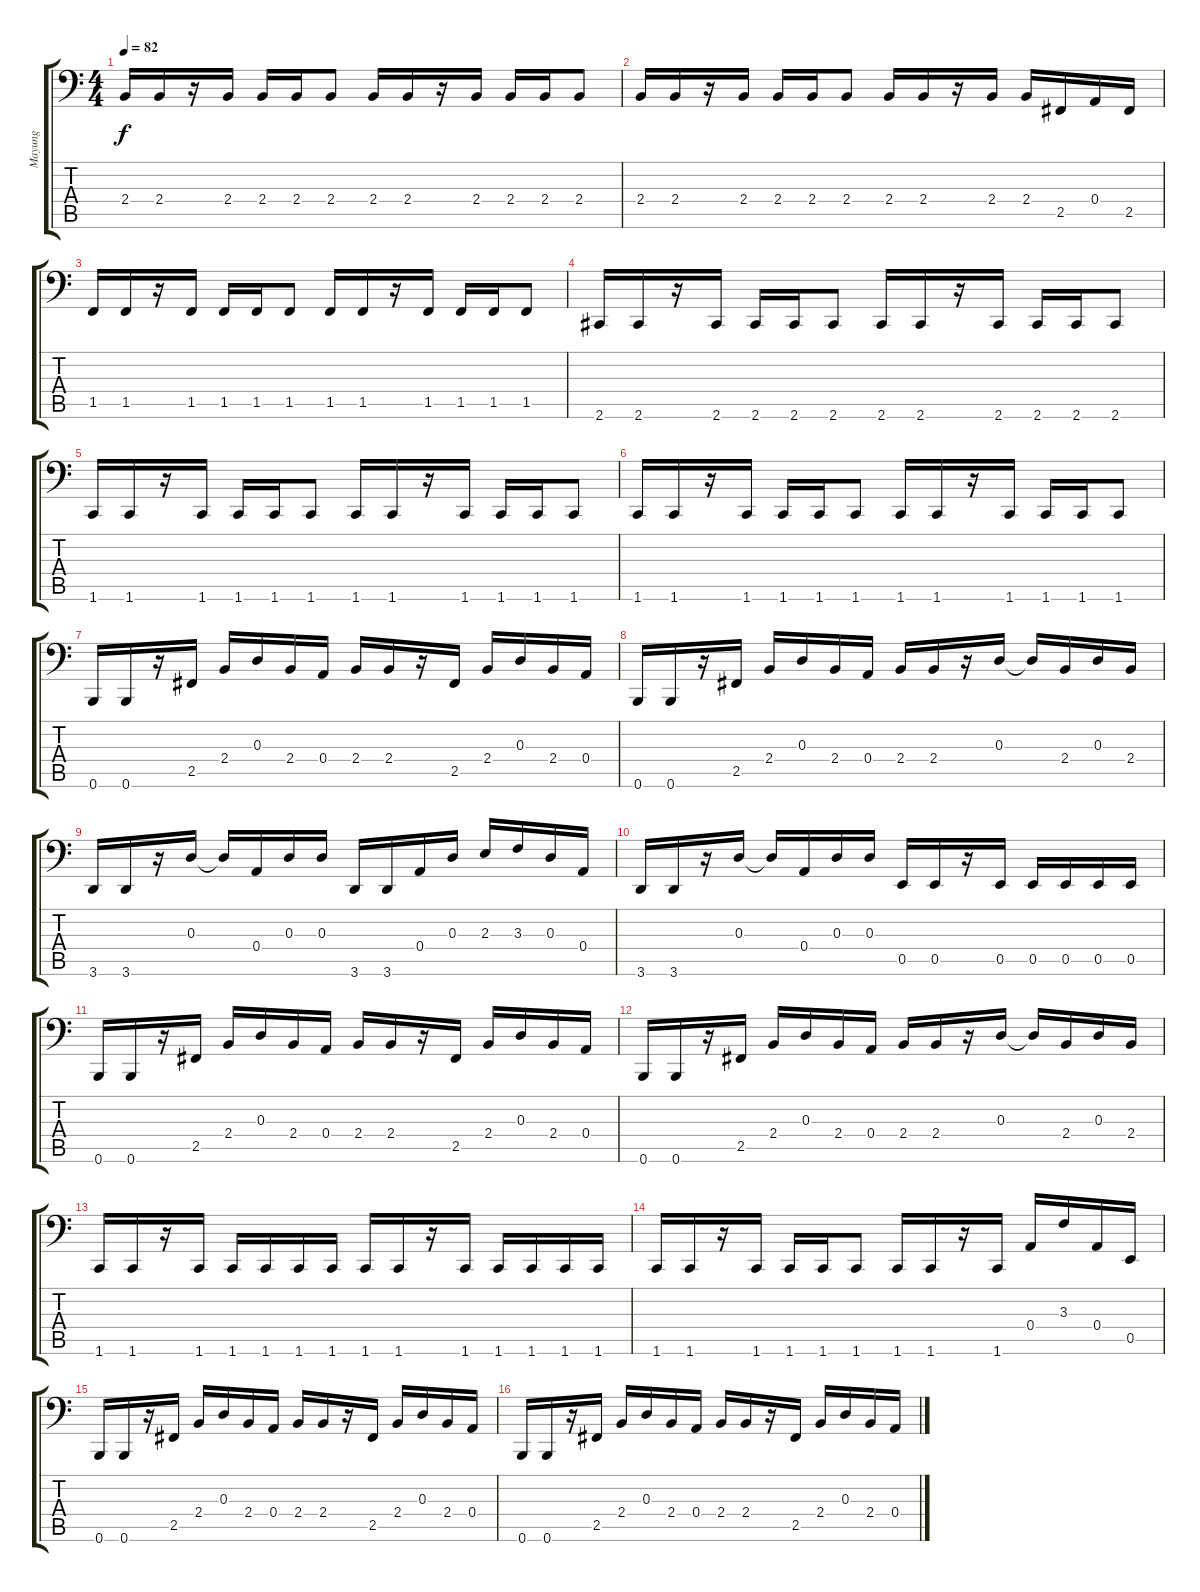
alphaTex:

\track ("Mayung" "Mayung") {instrument electricbasspick}
\staff {score tabs}
\tuning (C3 G2 D2 A1 E1 B0) {hide}
\ts (4 4)
\tempo 82
\clef f4
\ks c
2.4.16{dy f} 2.4.16 r.16 2.4.16 2.4.16 2.4.16 2.4.8 2.4.16 2.4.16 r.16 2.4.16 2.4.16 2.4.16 2.4.8 |
2.4.16 2.4.16 r.16 2.4.16 2.4.16 2.4.16 2.4.8 2.4.16 2.4.16 r.16 2.4.16 2.4.16 2.5.16 0.4.16 2.5.16 |
1.5.16 1.5.16 r.16 1.5.16 1.5.16 1.5.16 1.5.8 1.5.16 1.5.16 r.16 1.5.16 1.5.16 1.5.16 1.5.8 |
2.6.16 2.6.16 r.16 2.6.16 2.6.16 2.6.16 2.6.8 2.6.16 2.6.16 r.16 2.6.16 2.6.16 2.6.16 2.6.8 |
1.6.16 1.6.16 r.16 1.6.16 1.6.16 1.6.16 1.6.8 1.6.16 1.6.16 r.16 1.6.16 1.6.16 1.6.16 1.6.8 |
1.6.16 1.6.16 r.16 1.6.16 1.6.16 1.6.16 1.6.8 1.6.16 1.6.16 r.16 1.6.16 1.6.16 1.6.16 1.6.8 |
0.6.16 0.6.16 r.16 2.5.16 2.4.16 0.3.16 2.4.16 0.4.16 2.4.16 2.4.16 r.16 2.5.16 2.4.16 0.3.16 2.4.16 0.4.16 |
0.6.16 0.6.16 r.16 2.5.16 2.4.16 0.3.16 2.4.16 0.4.16 2.4.16 2.4.16 r.16 0.3.16 0.3{t}.16 2.4.16 0.3.16 2.4.16 |
3.6.16 3.6.16 r.16 0.3.16 0.3{t}.16 0.4.16 0.3.16 0.3.16 3.6.16 3.6.16 0.4.16 0.3.16 2.3.16 3.3.16 0.3.16 0.4.16 |
3.6.16 3.6.16 r.16 0.3.16 0.3{t}.16 0.4.16 0.3.16 0.3.16 0.5.16 0.5.16 r.16 0.5.16 0.5.16 0.5.16 0.5.16 0.5.16 |
0.6.16 0.6.16 r.16 2.5.16 2.4.16 0.3.16 2.4.16 0.4.16 2.4.16 2.4.16 r.16 2.5.16 2.4.16 0.3.16 2.4.16 0.4.16 |
0.6.16 0.6.16 r.16 2.5.16 2.4.16 0.3.16 2.4.16 0.4.16 2.4.16 2.4.16 r.16 0.3.16 0.3{t}.16 2.4.16 0.3.16 2.4.16 |
1.6.16 1.6.16 r.16 1.6.16 1.6.16 1.6.16 1.6.16 1.6.16 1.6.16 1.6.16 r.16 1.6.16 1.6.16 1.6.16 1.6.16 1.6.16 |
1.6.16 1.6.16 r.16 1.6.16 1.6.16 1.6.16 1.6.8 1.6.16 1.6.16 r.16 1.6.16 0.4.16 3.3.16 0.4.16 0.5.16 |
0.6.16 0.6.16 r.16 2.5.16 2.4.16 0.3.16 2.4.16 0.4.16 2.4.16 2.4.16 r.16 2.5.16 2.4.16 0.3.16 2.4.16 0.4.16 |
0.6.16 0.6.16 r.16 2.5.16 2.4.16 0.3.16 2.4.16 0.4.16 2.4.16 2.4.16 r.16 2.5.16 2.4.16 0.3.16 2.4.16 0.4.16
